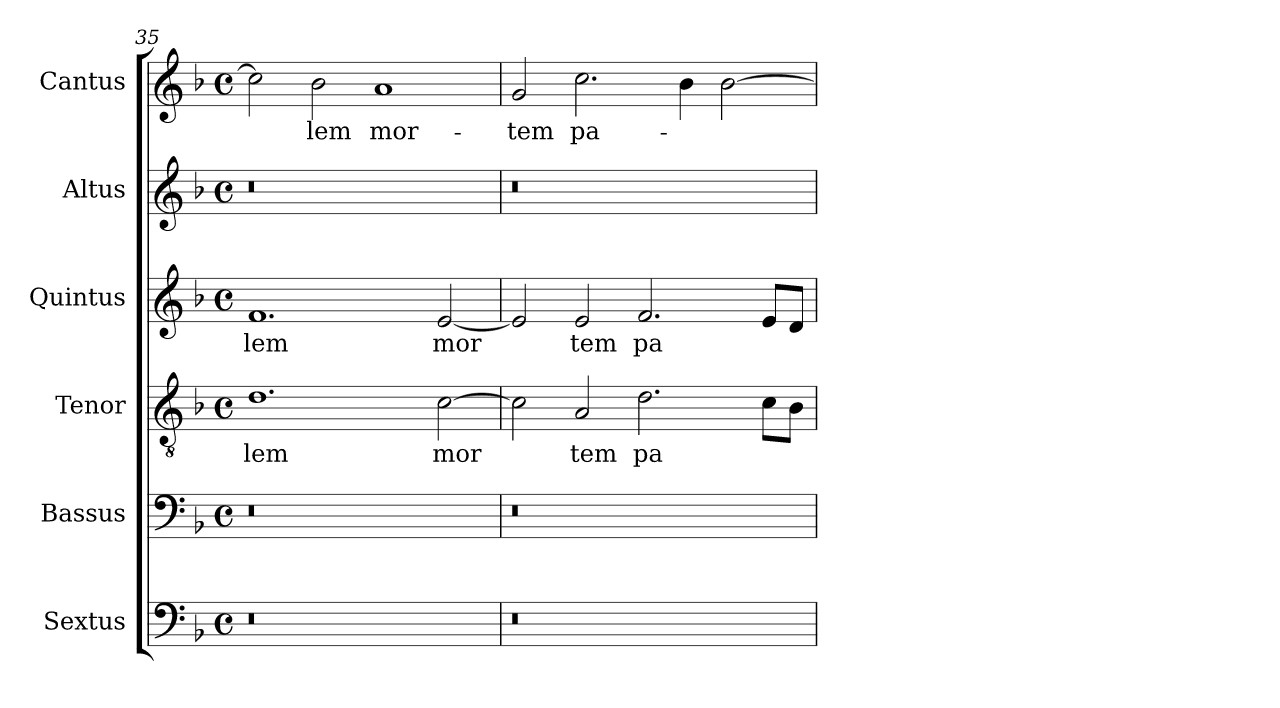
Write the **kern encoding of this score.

**kern	**kern	**kern	**text	**kern	**text	**kern	**kern	**text
*part6	*part5	*part4	*part4	*part3	*part3	*part2	*part1	*part1
*staff6	*staff5	*staff4	*staff4	*staff3	*staff3	*staff2	*staff1	*staff1
*I"Sextus	*I"Bassus	*I"Tenor	*	*I"Quintus	*	*I"Altus	*I"Cantus	*
*I'Sextus	*I'Bassus	*I'Tenor	*	*I'Quintus	*	*I'Altus	*I'Cantus	*
!!LO:LB:g=z
*clefF4	*clefF4	*clefGv2	*	*clefG2	*	*clefG2	*clefG2	*
*k[b-]	*k[b-]	*k[b-]	*	*k[b-]	*	*k[b-]	*k[b-]	*
*F:	*F:	*F:	*	*F:	*	*F:	*F:	*
*M4/4	*M4/4	*M4/4	*	*M4/4	*	*M4/4	*M4/4	*
*met(c)	*met(c)	*met(c)	*	*met(c)	*	*met(c)	*met(c)	*
=35	=35	=35	=35	=35	=35	=35	=35	=35
!	!	!	!LO:LY:b:cj	!	!LO:LY:b:cj	!	!	!
0r	0r	1.d	-lem	1.f	-lem	0r	2cc\]	.
!	!	!	!	!	!	!	!	!LO:LY:b:cj
.	.	.	.	.	.	.	2b-\	lem
!	!	!	!	!	!	!	!	!LO:LY:b:cj
.	.	.	.	.	.	.	1a	mor-
!	!	!	!LO:LY:b	!	!LO:LY:b	!	!	!
.	.	[>2c\	mor	[<2e/	mor	.	.	.
=36	=36	=36	=36	=36	=36	=36	=36	=36
!	!	!	!	!	!	!	!	!LO:LY:b:cj
0r	0r	2c\]	.	2e/]	.	0r	2g/	-tem
!	!	!	!LO:LY:b:cj	!	!LO:LY:b:cj	!	!	!LO:LY:b:cj
.	.	2A/	tem	2e/	tem	.	2.cc\	pa-
!	!	!	!LO:LY:b:cj	!	!LO:LY:b:cj	!	!	!
.	.	2.d\	pa	2.f/	pa	.	.	.
.	.	.	.	.	.	.	4b-\	.
.	.	.	.	.	.	.	[>2b-\	.
.	.	8c\L	.	8e/L	.	.	.	.
.	.	8B-\J	.	8d/J	.	.	.	.
=	=	=	=	=	=	=	=	=
*-	*-	*-	*-	*-	*-	*-	*-	*-
